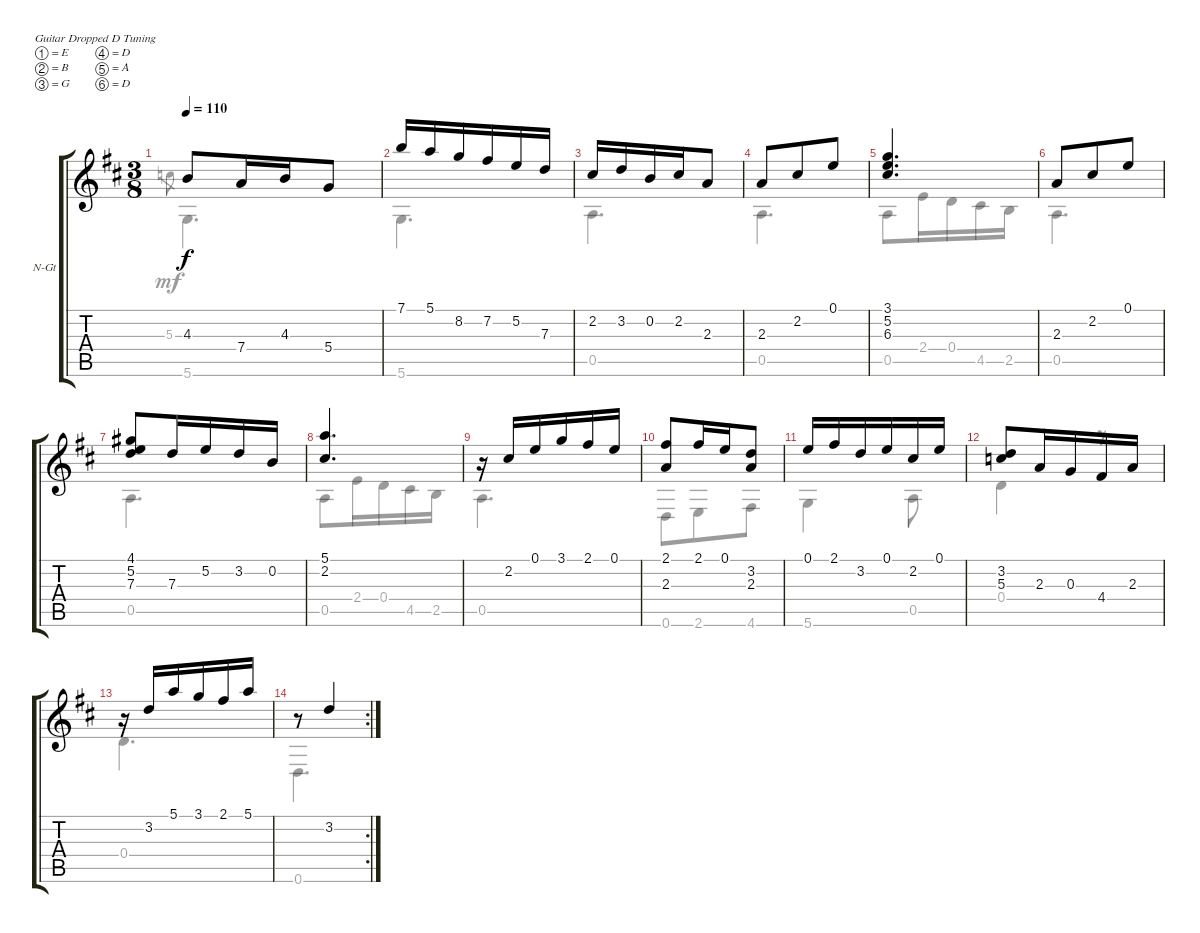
\bracketExtendMode groupsimilarinstruments
\firstSystemTrackNameOrientation horizontal
\otherSystemsTrackNameOrientation horizontal
\track ("Menuet" "N-Gt") {instrument acousticguitarnylon}
\staff {score tabs}
\tuning (E4 B3 G3 D3 A2 D2)
\voice
\ts (3 8)
\tempo 110
\clef g2
\ks d
4.3.8{dy f} 7.4.16 4.3.16 5.4.8 |
7.1.16 5.1.16 8.2.16 7.2.16 5.2.16 7.3.16 |
2.2.16 3.2.16 0.2.16 2.2.16 2.3.8 |
2.3.8 2.2.8 0.1.8 |
(3.1 5.2 6.3).4{d} |
2.3.8 2.2.8 0.1.8 |
(4.1 5.2 7.3).8 7.3.16 5.2.16 3.2.16 0.2.16 |
(5.1 2.2).4{d} |
r.16 2.2.16 0.1.16 3.1.16 2.1.16 0.1.16 |
(2.1 2.3).8 2.1.16 0.1.16 (3.2 2.3).8 |
0.1.16 2.1.16 3.2.16 0.1.16 2.2.16 0.1.16 |
(3.2 5.3).8 2.3.16 0.3.16 4.4.16 2.3.16 |
r.16 3.2.16 5.1.16 3.1.16 2.1.16 5.1.16 |
\rc 2
r.8 3.2.4
\voice
\clef g2
\ottava regular
\simile none
\ks d
5.3.8{gr dy mf} 5.6.4{d dy f} |
5.6.4{d} |
0.5.4{d} |
0.5.4{d} |
0.5.8 2.4.16 0.4.16 4.5.16 2.5.16 |
0.5.4{d} |
0.5.4{d} |
0.5.8 2.4.16 0.4.16 4.5.16 2.5.16 |
0.5.4{d} |
0.6.8 2.6.8 4.6.8 |
5.6.4 0.5.8 |
0.4.4 r.8 |
0.4.4{d} |
0.6.4{d}
